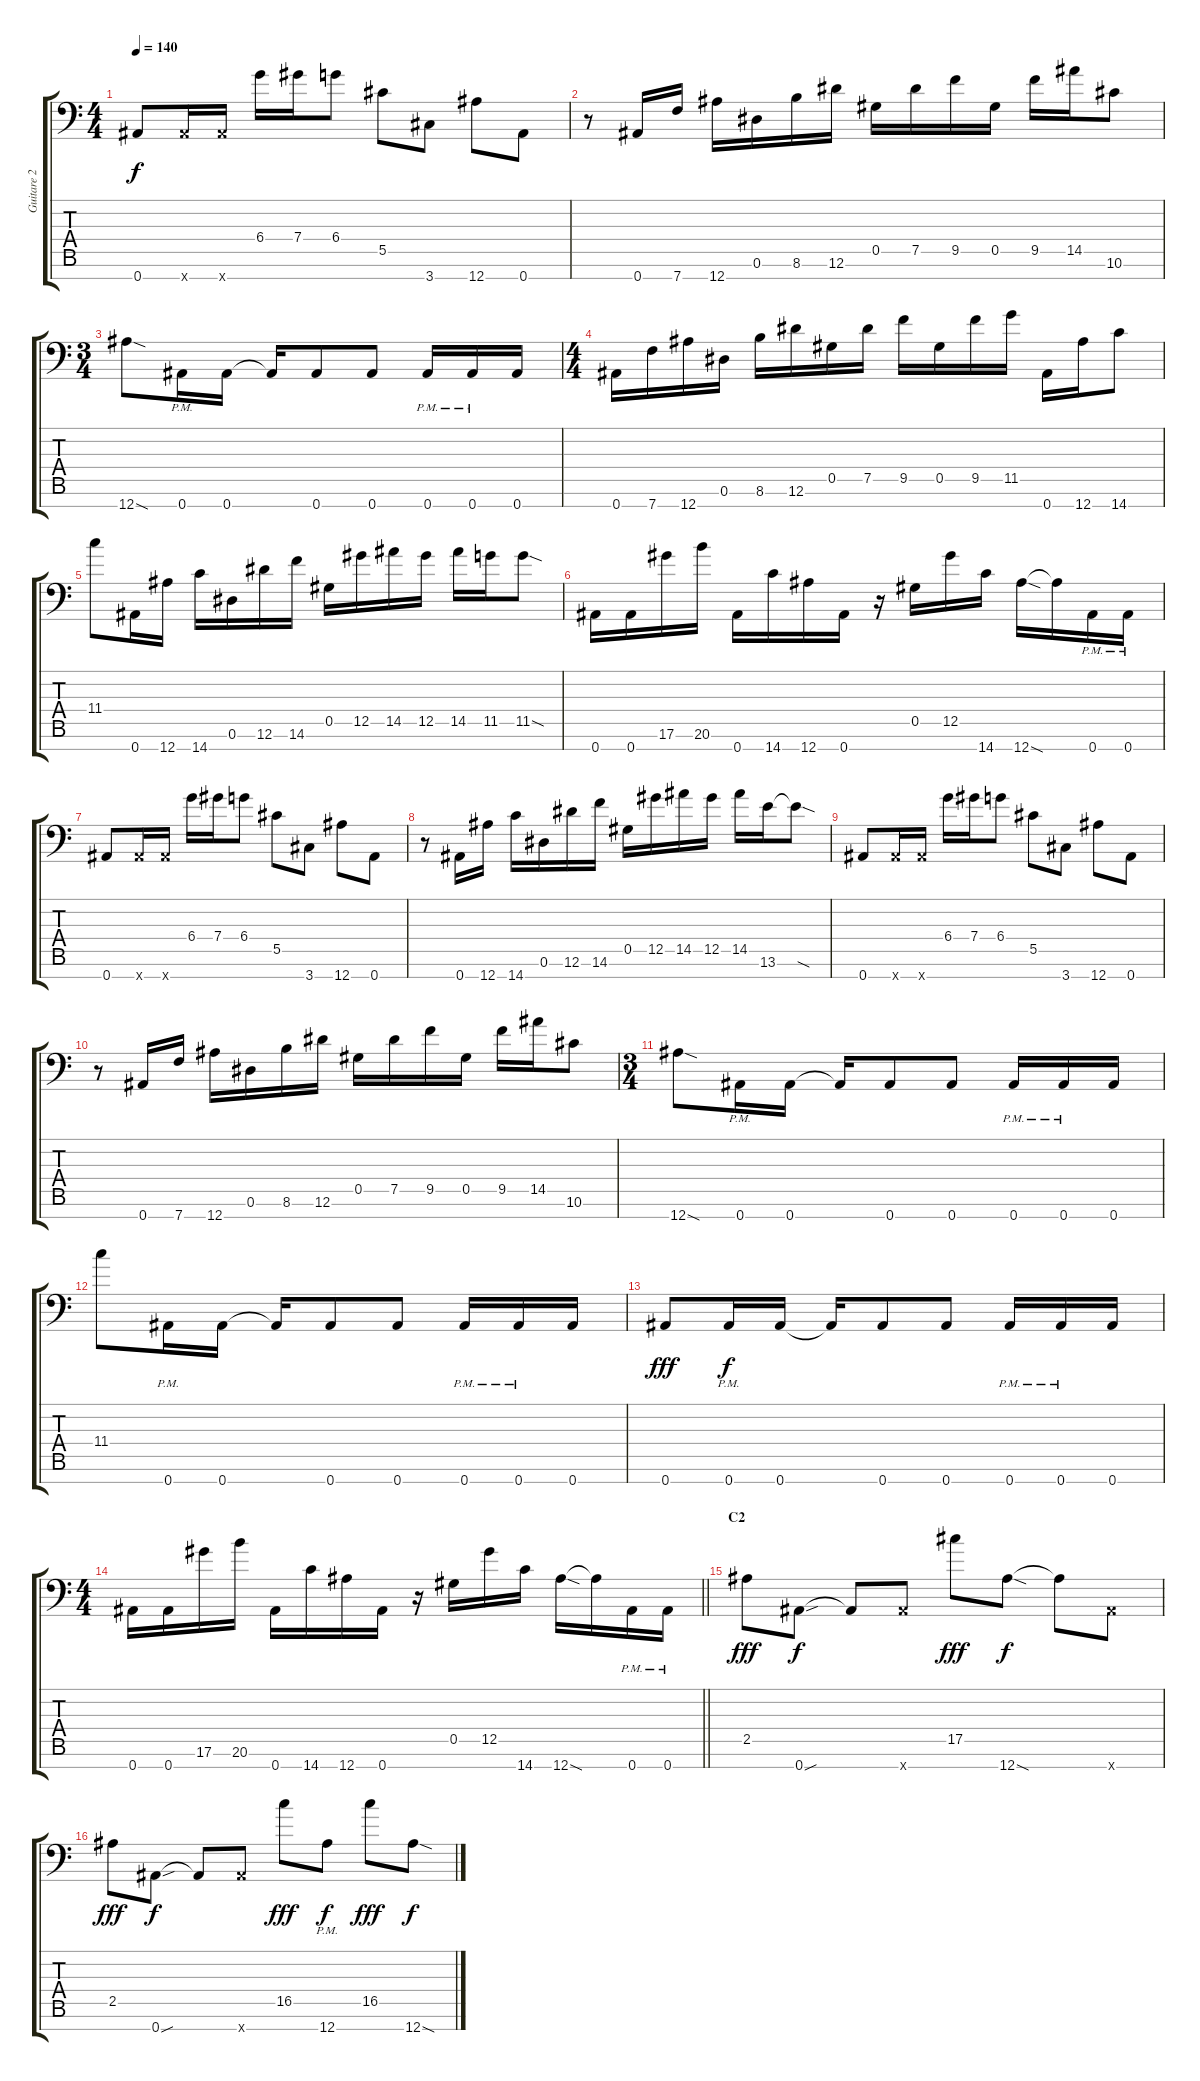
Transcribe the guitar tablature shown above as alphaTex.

\track ("Guitare 2" "Guitare 2") {instrument distortionguitar}
\staff {score tabs}
\tuning (Eb4 Bb3 Gb3 Db3 Ab2 Eb2 Bb1) {hide}
\ts (4 4)
\tempo 140
\clef f4
\ks c
0.7.8{dy f} 0.7{x}.16 0.7{x}.16 6.4.16 7.4.16 6.4.8 5.5.8 3.7.8 12.7.8 0.7.8 |
r.8 0.7.16 7.7.16 12.7.16 0.6.16 8.6.16 12.6.16 0.5.16 7.5.16 9.5.16 0.5.16 9.5.16 14.5.16 10.6.8 |
\ts (3 4)
12.7{sod}.8 0.7{pm}.16 0.7.16 0.7{t}.16 0.7.8 0.7.8 0.7{pm}.16 0.7{pm}.16 0.7.16 |
\ts (4 4)
0.7.16 7.7.16 12.7.16 0.6.16 8.6.16 12.6.16 0.5.16 7.5.16 9.5.16 0.5.16 9.5.16 11.5.16 0.7.16 12.7.16 14.7.8 |
11.4.8 0.7.16 12.7.16 14.7.16 0.6.16 12.6.16 14.6.16 0.5.16 12.5.16 14.5.16 12.5.16 14.5.16 11.5.16 11.5{sod}.8 |
0.7.16 0.7.16 17.6.16 20.6.16 0.7.16 14.7.16 12.7.16 0.7.16 r.16 0.5.16 12.5.16 14.7.16 12.7{sod}.16 12.7{t}.16 0.7{pm}.16 0.7{pm}.16 |
0.7.8 0.7{x}.16 0.7{x}.16 6.4.16 7.4.16 6.4.8 5.5.8 3.7.8 12.7.8 0.7.8 |
r.8 0.7.16 12.7.16 14.7.16 0.6.16 12.6.16 14.6.16 0.5.16 12.5.16 14.5.16 12.5.16 14.5.16 13.6.16 13.6{sod t}.8 |
0.7.8 0.7{x}.16 0.7{x}.16 6.4.16 7.4.16 6.4.8 5.5.8 3.7.8 12.7.8 0.7.8 |
r.8 0.7.16 7.7.16 12.7.16 0.6.16 8.6.16 12.6.16 0.5.16 7.5.16 9.5.16 0.5.16 9.5.16 14.5.16 10.6.8 |
\ts (3 4)
12.7{sod}.8 0.7{pm}.16 0.7.16 0.7{t}.16 0.7.8 0.7.8 0.7{pm}.16 0.7{pm}.16 0.7.16 |
11.4.8 0.7{pm}.16 0.7.16 0.7{t}.16 0.7.8 0.7.8 0.7{pm}.16 0.7{pm}.16 0.7.16 |
0.7.8{dy fff} 0.7{pm}.16{dy f} 0.7.16 0.7{t}.16 0.7.8 0.7.8 0.7{pm}.16 0.7{pm}.16 0.7.16 |
\ts (4 4)
\barLineRight lightlight
0.7.16 0.7.16 17.6.16 20.6.16 0.7.16 14.7.16 12.7.16 0.7.16 r.16 0.5.16 12.5.16 14.7.16 12.7{sod}.16 12.7{t}.16 0.7{pm}.16 0.7{pm}.16 |
\section ("" "C2")
2.5.8{dy fff} 0.7{sou}.8{dy f} 0.7{t}.8 0.7{x}.8 17.5.8{dy fff} 12.7{sod}.8{dy f} 12.7{t}.8 0.7{x}.8 |
2.5.8{dy fff} 0.7{sou}.8{dy f} 0.7{t}.8 0.7{x}.8 16.5.8{dy fff} 12.7{pm}.8{dy f} 16.5.8{dy fff} 12.7{sod}.8{dy f}
